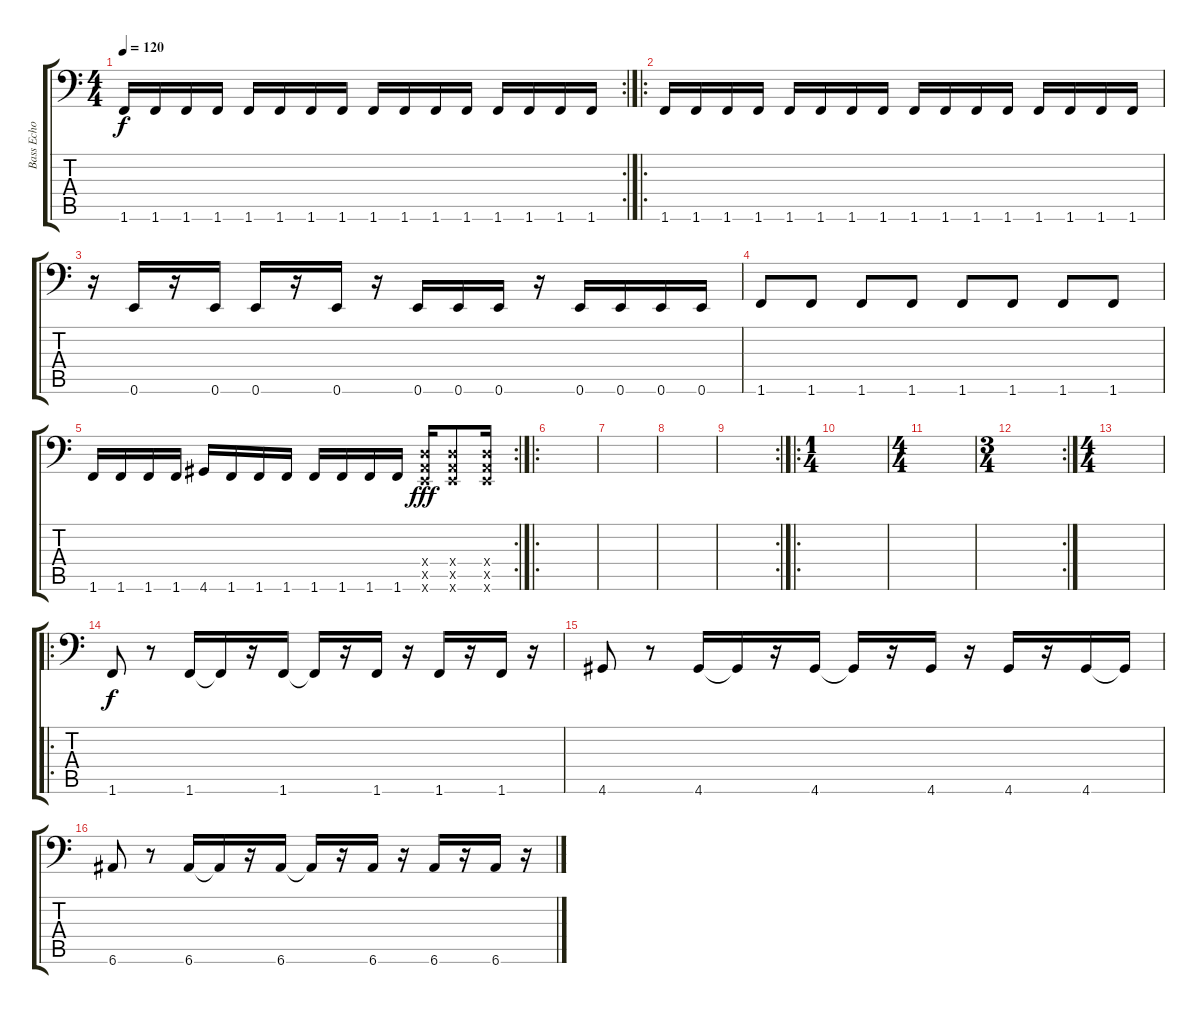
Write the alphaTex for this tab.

\track ("Bass Echo" "Bass Echo") {instrument electricbasspick}
\staff {score tabs}
\tuning (E3 B2 G2 D2 A1 E1) {hide}
\rc 2
\ts (4 4)
\tempo 120
\clef f4
\ks c
1.6.16{dy f} 1.6.16 1.6.16 1.6.16 1.6.16 1.6.16 1.6.16 1.6.16 1.6.16 1.6.16 1.6.16 1.6.16 1.6.16 1.6.16 1.6.16 1.6.16 |
\ro
1.6.16 1.6.16 1.6.16 1.6.16 1.6.16 1.6.16 1.6.16 1.6.16 1.6.16 1.6.16 1.6.16 1.6.16 1.6.16 1.6.16 1.6.16 1.6.16 |
r.16 0.6.16 r.16 0.6.16 0.6.16 r.16 0.6.16 r.16 0.6.16 0.6.16 0.6.16 r.16 0.6.16 0.6.16 0.6.16 0.6.16 |
1.6.8 1.6.8 1.6.8 1.6.8 1.6.8 1.6.8 1.6.8 1.6.8 |
\rc 2
1.6.16 1.6.16 1.6.16 1.6.16 4.6.16 1.6.16 1.6.16 1.6.16 1.6.16 1.6.16 1.6.16 1.6.16 (0.4{x} 0.5{x} 0.6{x}).16{dy fff} (0.4{x} 0.5{x} 0.6{x}).8 (0.4{x} 0.5{x} 0.6{x}).16 |
\ro
|
|
|
\rc 2
|
\ro
\ts (1 4)
|
\ts (4 4)
|
\rc 2
\ts (3 4)
|
\ts (4 4)
|
\ro
1.6.8{dy f} r.8 1.6.16 1.6{t}.16 r.16 1.6.16 1.6{t}.16 r.16 1.6.16 r.16 1.6.16 r.16 1.6.16 r.16 |
4.6.8 r.8 4.6.16 4.6{t}.16 r.16 4.6.16 4.6{t}.16 r.16 4.6.16 r.16 4.6.16 r.16 4.6.16 4.6{t}.16 |
6.6.8 r.8 6.6.16 6.6{t}.16 r.16 6.6.16 6.6{t}.16 r.16 6.6.16 r.16 6.6.16 r.16 6.6.16 r.16
